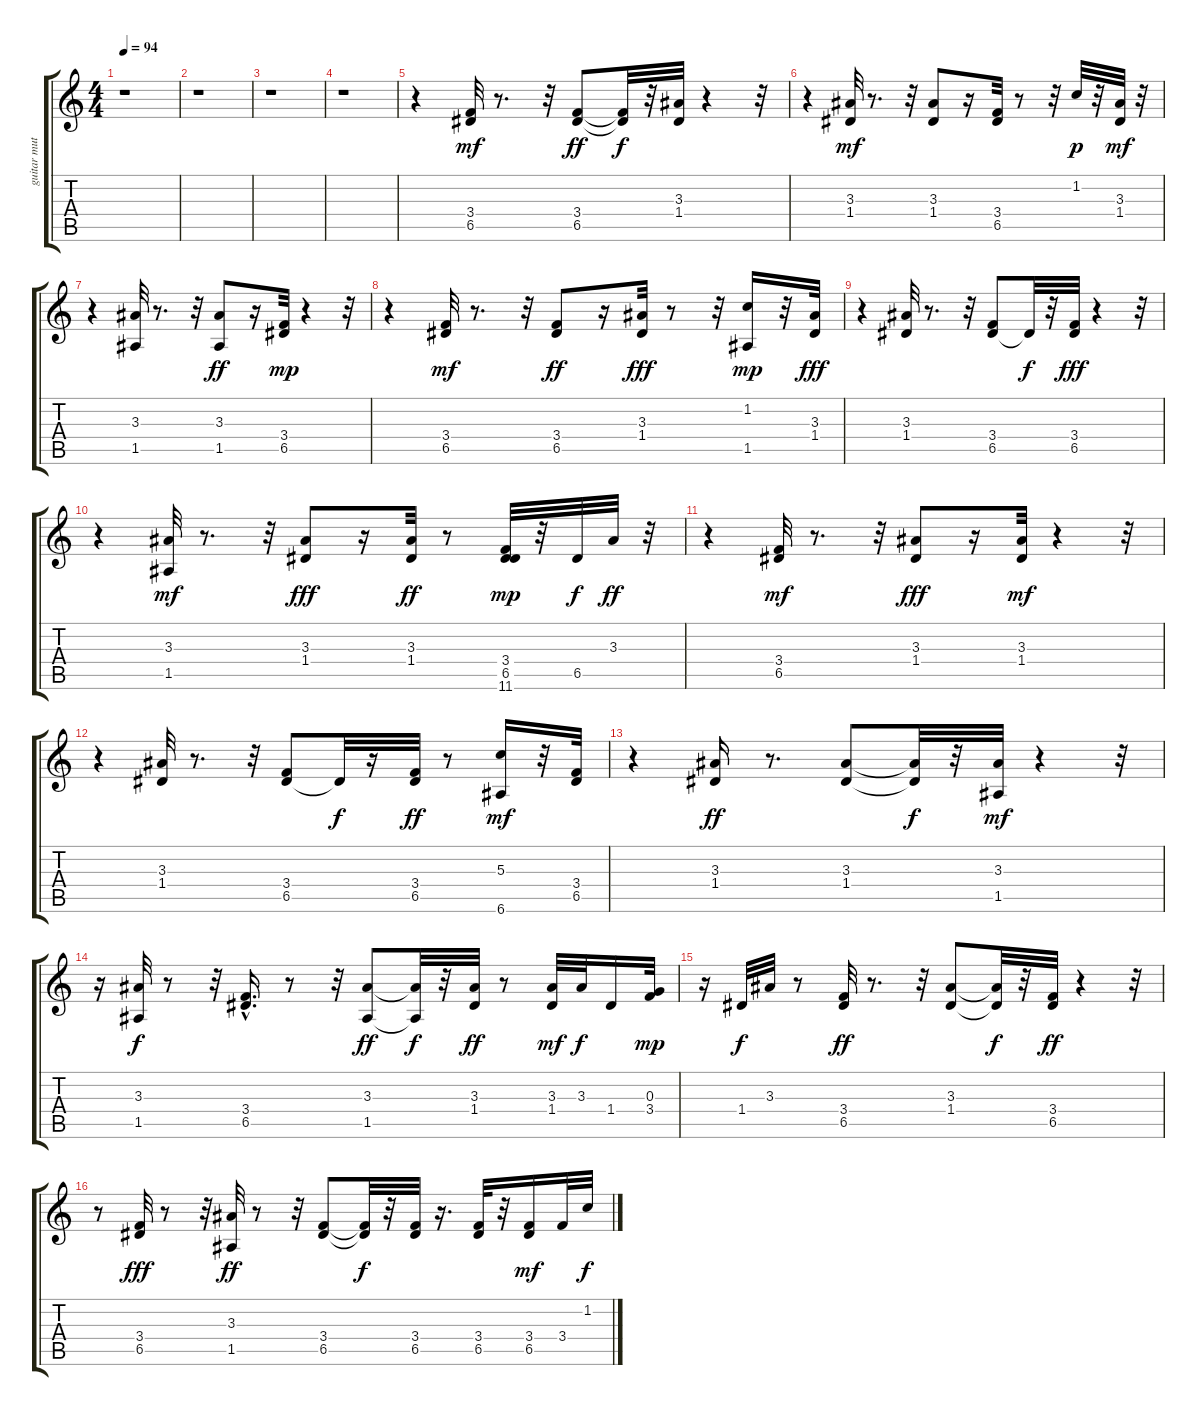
\track ("guitar muted" "guitar mut") {instrument electricguitarmuted}
\staff {score tabs}
\tuning (E4 B3 G3 D3 A2 E2) {hide}
\ts (4 4)
\tempo 94
\clef g2
\ks c
r.1{dy mf instrument electricguitarmuted} |
r.1 |
r.1 |
r.1 |
r.4 (3.4 6.5).32 r.8{d} r.32 (3.4 6.5).8{dy ff} (3.4{t} 6.5{t}).32{dy f} r.32 (3.3 1.4).32 r.4 r.32 |
r.4 (3.3 1.4).32{dy mf} r.8{d} r.32 (3.3 1.4).8 r.16 (3.4 6.5).32 r.8 r.32 1.2.32{dy p} r.32 (3.3 1.4).32{dy mf} r.32 |
r.4 (3.3 1.5).32 r.8{d} r.32 (3.3 1.5).8{dy ff} r.16 (3.4 6.5).32{dy mp} r.4 r.32 |
r.4 (3.4 6.5).32{dy mf} r.8{d} r.32 (3.4 6.5).8{dy ff} r.16 (3.3 1.4).32{dy fff} r.8 r.32 (1.2 1.5).16{dy mp} r.32 (3.3 1.4).32{dy fff} |
r.4 (3.3 1.4).32 r.8{d} r.32 (3.4 6.5).8 6.5{t}.32{dy f} r.32 (3.4 6.5).32{dy fff} r.4 r.32 |
r.4 (3.3 1.5).32{dy mf} r.8{d} r.32 (3.3 1.4).8{dy fff} r.16 (3.3 1.4).32{dy ff} r.8 (3.4 6.5 11.6).32{dy mp} r.32 6.5.32{dy f} 3.3.32{dy ff} r.32 |
r.4 (3.4 6.5).32{dy mf} r.8{d} r.32 (3.3 1.4).8{dy fff} r.16 (3.3 1.4).32{dy mf} r.4 r.32 |
r.4 (3.3 1.4).32 r.8{d} r.32 (3.4 6.5).8 6.5{t}.32{dy f} r.16 (3.4 6.5).32{dy ff} r.8 (5.3 6.6).16{dy mf} r.32 (3.4 6.5).32 |
r.4 (3.3 1.4).16{dy ff} r.8{d} (3.3 1.4).8 (3.3{t} 1.4{t}).32{dy f} r.32 (3.3 1.5).32{dy mf} r.4 r.32 |
r.16 (3.3 1.5).32{dy f} r.8 r.32 (3.4{hac} 6.5{hac}).16{d} r.8 r.32 (3.3 1.5).8{dy ff} (3.3{t} 1.5{t}).32{dy f} r.32 (3.3 1.4).32{dy ff} r.8 (3.3 1.4).32{dy mf} 3.3.32{dy f} 1.4.16 (0.3 3.4).32{dy mp} |
r.16 1.4.32{dy f} 3.3.32 r.8 (3.4 6.5).32{dy ff} r.8{d} r.32 (3.3 1.4).8 (3.3{t} 1.4{t}).32{dy f} r.32 (3.4 6.5).32{dy ff} r.4 r.32 |
r.8 (3.4 6.5).32{dy fff} r.8 r.32 (3.3 1.5).32{dy ff} r.8 r.32 (3.4 6.5).8 (3.4{t} 6.5{t}).32{dy f} r.32 (3.4 6.5).32 r.16{d} (3.4 6.5).32 r.32 (3.4 6.5).16{dy mf} 3.4.32 1.2.32{dy f}
